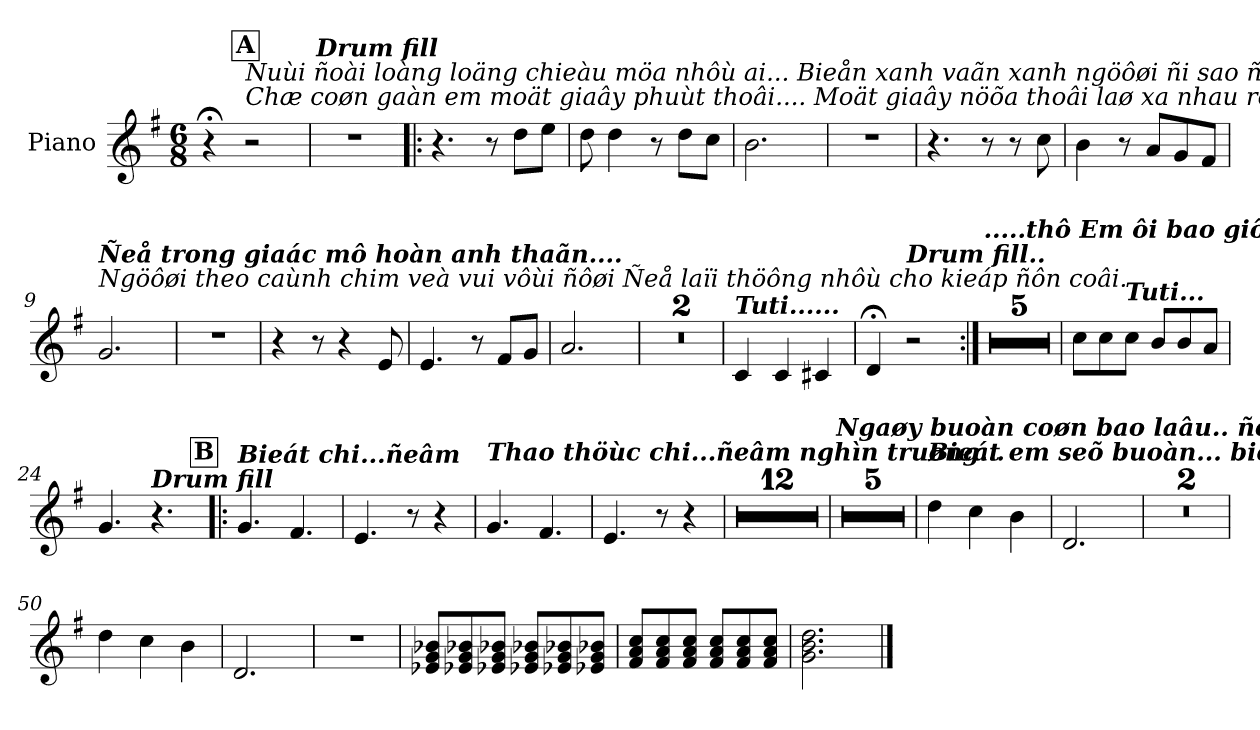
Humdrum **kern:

**kern
*part1
*staff1
*I"Piano
*I'Pno.
*clefG2
*k[f#]
*M6/8
*MM65
!!LO:REH:place=s1:a:B:fs=14:t=A:qo=1
=1
4r;<
!LO:TX:a:i:t=Chæ coøn gaàn em moät giaây phuùt thoâi....                                             Moät giaây nöõa thoâi laø xa nhau roài...
!LO:TX:a:i:t=Nuùi ñoài loàng loäng chieàu möa nhôù ai...                                           Bieån xanh vaãn xanh ngöôøi ñi sao ñaønh
2r
=2
!LO:TX:a:Bi:t=Drum fill
2.r
=3!|:
4.r
8r
8dd\L
8ee\J
=4
8dd\
4dd\
8r
8dd\L
8cc\J
=5
2.b\
=6
2.r
=7
4.r
8r
8r
8cc\
!!LO:LB:g=z
=8
4b\
8r
8a/L
8g/
8f#/J
=9
!LO:TX:a:i:t=Ngöôøi theo caùnh chim veà vui vôùi ñôøi                                         Ñeå laïi thöông nhôù cho kieáp ñôn coâi.
!LO:TX:a:Bi:t=Ñeå trong giaác mô hoàn anh thaãn....
2.g/
=10
2.r
=11
4r
8r
4r
8e/
=12
4.e/
8r
8f#/L
8g/J
=13
2.a/
=14
2.r
=15
2.r
!!LO:LB:g=z
=16
!LO:TX:a:Bi:t=Tuti......
4c/
4c/
4c#X/
=17
4d;</
!LO:TX:a:Bi:t=Drum fill..
2r
=18:|!
!LO:TX:a:Bi:t=.....thô                                         Em ôi  bao giôø môùi ñöôïc gaàn nhauø
2.r
=19
2.r
=20
2.r
=21
2.r
=22
2.r
!!LO:LB:g=z
=23
8cc\L
8cc\
!LO:TX:a:Bi:t=Tuti...
8cc\J
8b/L
8b/
8a/J
=24
4.g/
!LO:TX:a:Bi:t=Drum fill
4.r
!!LO:REH:place=s1:a:B:fs=14:t=B
=25!|:
!LO:TX:a:Bi:t=Bieát chi...ñeâm
4.g/
4.f#/
=26
4.e/
8r
4r
=27
!LO:TX:a:Bi:t=Thao thöùc chi...ñeâm    nghìn truøng...
4.g/
4.f#/
=28
4.e/
8r
4r
=29
2.r
=30
2.r
!!LO:LB:g=z
=31
2.r
=32
2.r
=33
2.r
=34
2.r
=35
2.r
=36
2.r
=37
2.r
=38
2.r
=39
2.r
=40
2.r
=41
!LO:TX:a:Bi:t=Ngaøy buoàn coøn bao laâu..              ñeâm cuoái
2.r
=42
2.r
=43
2.r
=44
2.r
!!LO:LB:g=z
=45
2.r
=46
!LO:TX:a:Bi:t=Bieát em seõ buoàn...                       bieát em seõ buoàn...mai.
4dd\
4cc\
4b\
=47
2.d/
=48
2.r
=49
2.r
=50
4dd\
4cc\
4b\
=51
2.d/
=52
2.r
=53
8e-X/ 8g/ 8b-X/L
8e-X/ 8g/ 8b-X/
8e-X/ 8g/ 8b-X/J
8e-X/ 8g/ 8b-X/L
8e-X/ 8g/ 8b-X/
8e-X/ 8g/ 8b-X/J
=54
8f#/ 8a/ 8cc/L
8f#/ 8a/ 8cc/
8f#/ 8a/ 8cc/J
8f#/ 8a/ 8cc/L
8f#/ 8a/ 8cc/
8f#/ 8a/ 8cc/J
=55
2.g\ 2.b\ 2.dd\
==
*-
